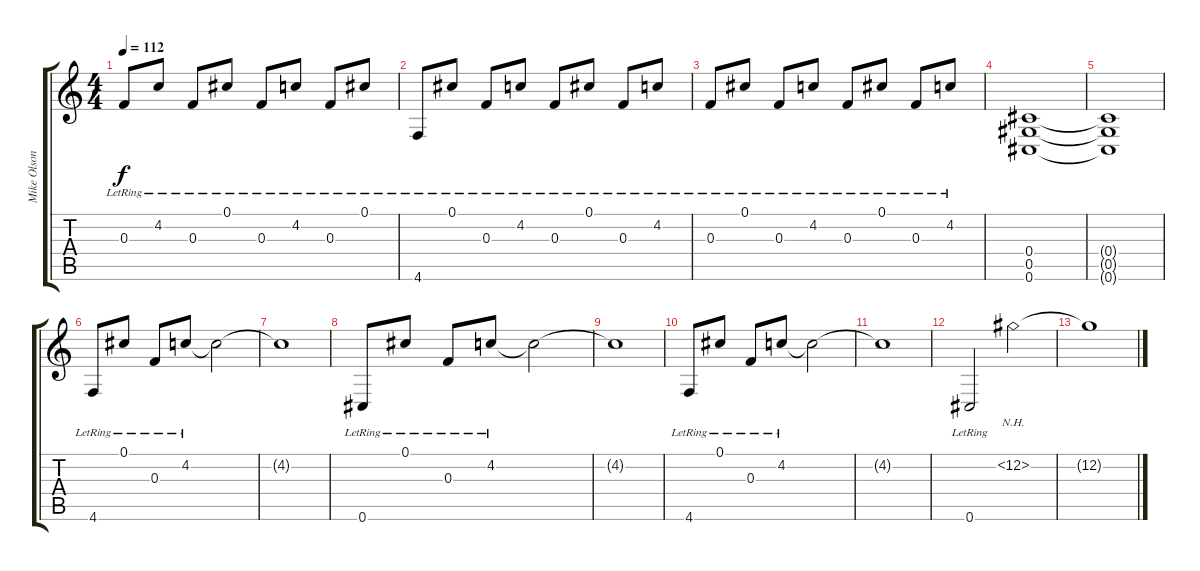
\track ("Mike Olson" "Mike Olson") {instrument acousticguitarsteel}
\staff {score tabs}
\tuning (Db4 Ab3 F3 Db3 Ab2 Db2) {hide}
\ts (4 4)
\tempo 112
\clef g2
\ks c
0.3{lr}.8{dy f} 4.2{lr}.8 0.3{lr}.8 0.1{lr}.8 0.3{lr}.8 4.2{lr}.8 0.3{lr}.8 0.1{lr}.8 |
4.6{lr}.8 0.1{lr}.8 0.3{lr}.8 4.2{lr}.8 0.3{lr}.8 0.1{lr}.8 0.3{lr}.8 4.2{lr}.8 |
0.3{lr}.8 0.1{lr}.8 0.3{lr}.8 4.2{lr}.8 0.3{lr}.8 0.1{lr}.8 0.3{lr}.8 4.2{lr}.8 |
(0.4 0.5 0.6).1 |
(0.4{t} 0.5{t} 0.6{t}).1 |
4.6{lr}.8 0.1{lr}.8 0.3{lr}.8 4.2{lr}.8 4.2{t}.2 |
4.2{t}.1 |
0.6{lr}.8 0.1{lr}.8 0.3{lr}.8 4.2{lr}.8 4.2{t}.2 |
4.2{t}.1 |
4.6{lr}.8 0.1{lr}.8 0.3{lr}.8 4.2{lr}.8 4.2{t}.2 |
4.2{t}.1 |
0.6{lr}.2 12.2{nh}.2 |
12.2{t}.1
